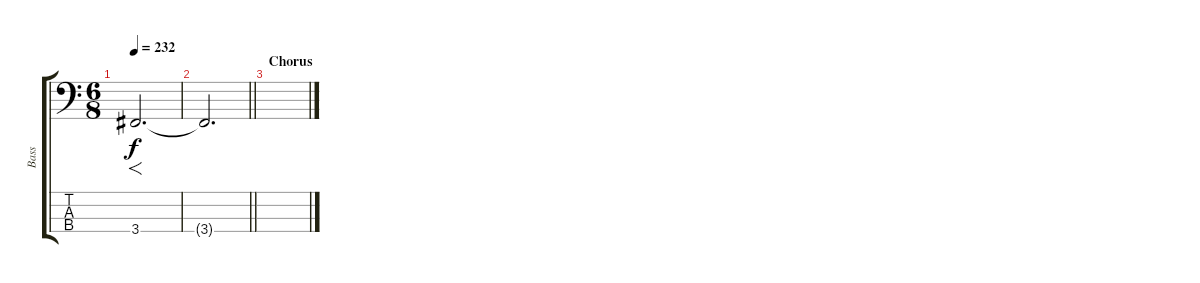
\track ("Bass" "Bass") {instrument electricbasspick}
\staff {score tabs}
\tuning (Gb2 Db2 Ab1 Eb1) {hide}
\ts (6 8)
\tempo 232
\clef f4
\ks c
3.4.2{f d dy f instrument electricbasspick} |
\barLineRight lightlight
3.4{t}.2{d} |
\section ("" "Chorus")
